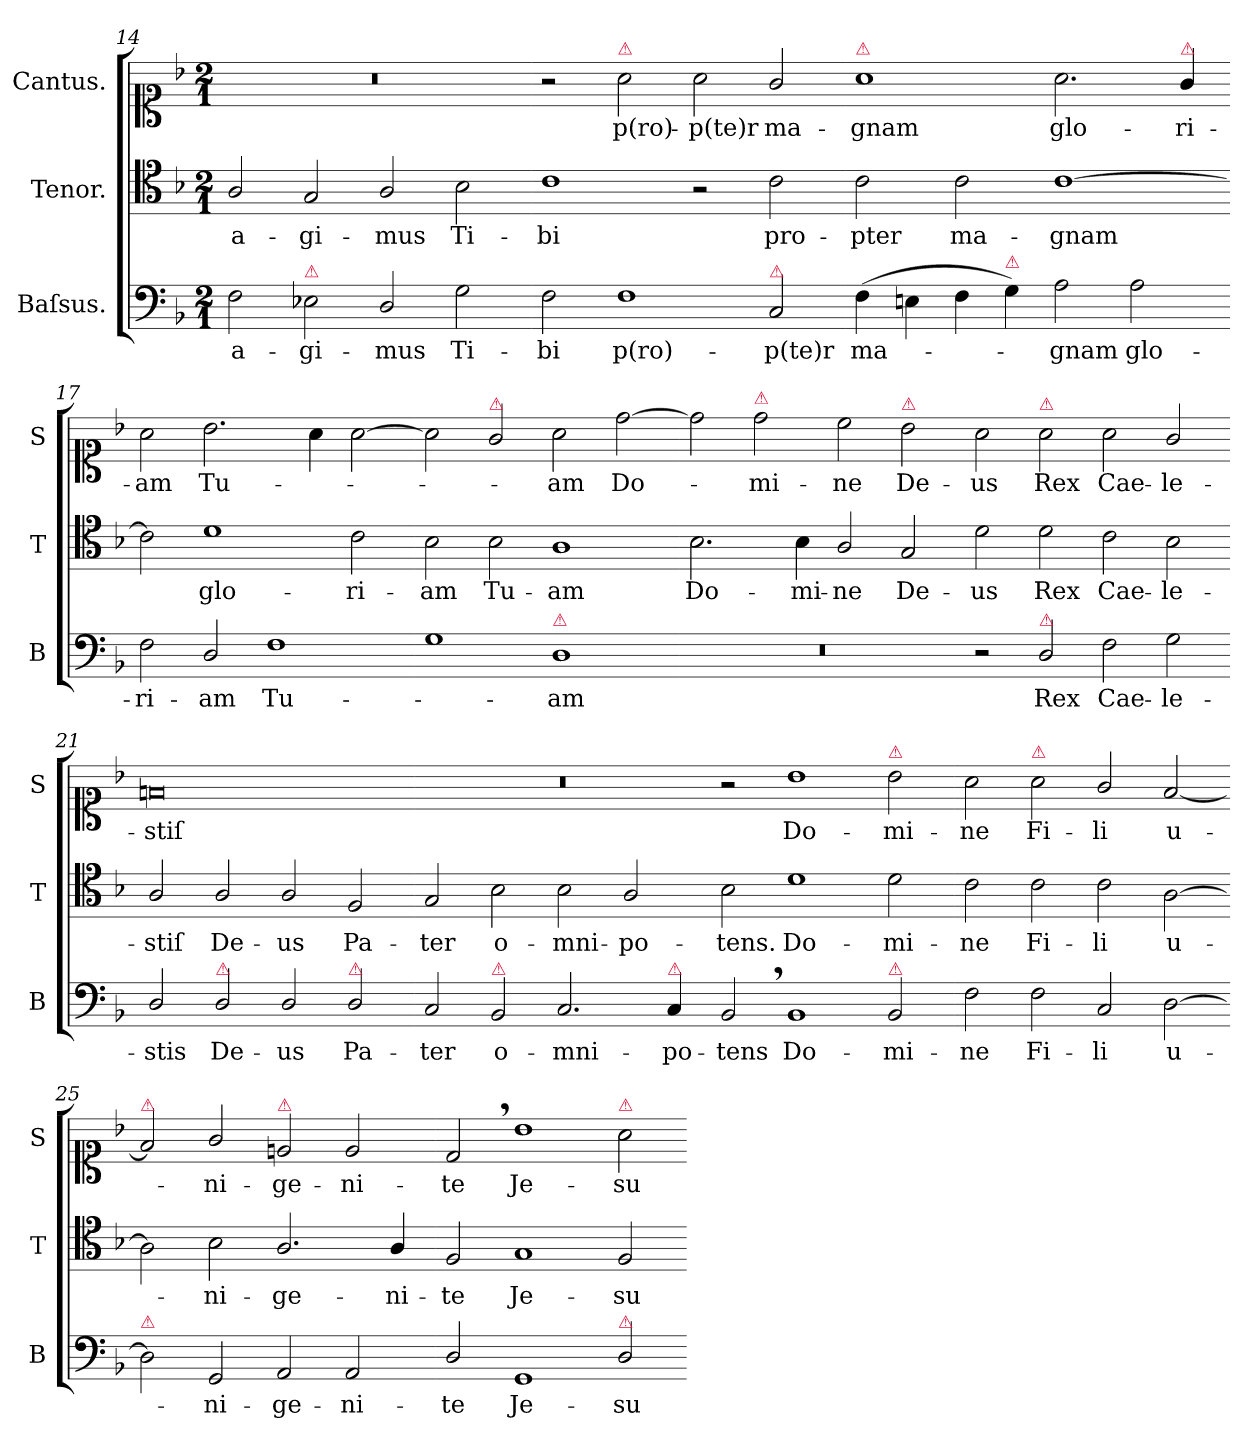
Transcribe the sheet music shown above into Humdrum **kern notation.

**kern	**text	**kern	**text	**kern	**text
*part3	*part3	*part2	*part2	*part1	*part1
*staff3	*staff3	*staff2	*staff2	*staff1	*staff1
*I"Baſsus.	*	*I"Tenor.	*	*I"Cantus.	*
*I'B	*	*I'T	*	*I'S	*
*clefF4	*	*clefC4	*	*clefC1	*
*k[b-]	*	*k[b-]	*	*k[b-]	*
*M2/1	*	*M2/1	*	*M2/1	*
=14	=14	=14	=14	=14	=14
2F\	a-	2A/	a-	0r	.
!LO:TX:a:color=crimson:t=⚠	!	!	!	!	!
2E-X\	-gi-	2G/	-gi-	.	.
2D/	-mus	2A/	-mus	.	.
2G\	Ti-	2B-\	Ti-	.	.
=15-	=15-	=15-	=15-	=15-	=15-
2F\	-bi	1c	-bi	2r	.
!	!	!	!	!LO:TX:a:color=crimson:t=⚠	!
1F	p(ro)-	.	.	2a\	p(ro)-
.	.	2r	.	2a\	-p(te)r
!LO:TX:a:color=crimson:t=⚠	!	!	!	!	!
2C/	-p(te)r	2c\	pro-	2g/	ma-
=16-	=16-	=16-	=16-	=16-	=16-
!	!	!	!	!LO:TX:a:color=crimson:t=⚠	!
(4F\	ma-	2c\	-pter	1a	-gnam
4En\	.	.	.	.	.
4F\	.	2c\	ma-	.	.
!LO:TX:a:color=crimson:t=⚠	!	!	!	!	!
4G\)	.	.	.	.	.
2A\	-gnam	[1c	-gnam	2.a\	glo-
2A\	glo-	.	.	.	.
!	!	!	!	!LO:TX:a:color=crimson:t=⚠	!
.	.	.	.	4g/	-ri-
=17-	=17-	=17-	=17-	=17-	=17-
2F\	-ri-	2c]	.	2a\	-am
2D/	-am	1d	glo-	2.b-\	Tu-
1F	Tu-	.	.	.	.
.	.	.	.	4a\	.
.	.	2c\	-ri-	[2a\	.
=18-	=18-	=18-	=18-	=18-	=18-
1G	.	2B-\	-am	2a\]	.
!	!	!	!	!LO:TX:a:color=crimson:t=⚠	!
.	.	2B-\	Tu-	2g/	.
!LO:TX:a:color=crimson:t=⚠	!	!	!	!	!
1D	-am	1A	-am	2a\	-am
.	.	.	.	[2dd\	Do-
=19-	=19-	=19-	=19-	=19-	=19-
0r	.	2.B-\	Do-	2dd\]	.
!	!	!	!	!LO:TX:a:color=crimson:t=⚠	!
.	.	.	.	2dd\	-mi-
.	.	4B-\	-mi-	.	.
.	.	2A/	-ne	2cc\	-ne
!	!	!	!	!LO:TX:a:color=crimson:t=⚠	!
.	.	2G/	De-	2b-\	De-
=20-	=20-	=20-	=20-	=20-	=20-
2r	.	2d\	-us	2a\	-us
!	!	!	!	!LO:TX:a:color=crimson:t=⚠	!
!LO:TX:a:color=crimson:t=⚠	!	!	!	!	!
2D/	Rex	2d\	Rex	2a\	Rex
2F\	Cae-	2c\	Cae-	2a\	Cae-
2G\	-le-	2B-\	-le-	2g/	-le-
=21-	=21-	=21-	=21-	=21-	=21-
2D/	-stis	2A/	-stiſ	0fn	-stiſ
!LO:TX:a:color=crimson:t=⚠	!	!	!	!	!
2D/	De-	2A/	De-	.	.
2D/	-us	2A/	-us	.	.
!LO:TX:a:color=crimson:t=⚠	!	!	!	!	!
2D/	Pa-	2F/	Pa-	.	.
=22-	=22-	=22-	=22-	=22-	=22-
2C/	-ter	2G/	-ter	0r	.
!LO:TX:a:color=crimson:t=⚠	!	!	!	!	!
2BB-/	o-	2B-\	o-	.	.
2.C/	-mni-	2B-\	-mni-	.	.
.	.	2A/	-po-	.	.
!LO:TX:a:color=crimson:t=⚠	!	!	!	!	!
4C/	-po-	.	.	.	.
=23-	=23-	=23-	=23-	=23-	=23-
2BB-,</	-tens	2B-\	-tens.	2r	.
1BB-	Do-	1d	Do-	1b-	Do-
!	!	!	!	!LO:TX:a:color=crimson:t=⚠	!
!LO:TX:a:color=crimson:t=⚠	!	!	!	!	!
2BB-/	-mi-	2d\	-mi-	2b-\	-mi-
=24-	=24-	=24-	=24-	=24-	=24-
2F\	-ne	2c\	-ne	2a\	-ne
!	!	!	!	!LO:TX:a:color=crimson:t=⚠	!
2F\	Fi-	2c\	Fi-	2a\	Fi-
2C/	-li	2c\	-li	2g/	-li
[2D\	u-	[2A\	u-	[2f/	u-
=25-	=25-	=25-	=25-	=25-	=25-
!	!	!	!	!LO:TX:a:color=crimson:t=⚠	!
!LO:TX:a:color=crimson:t=⚠	!	!	!	!	!
2D\]	.	2A\]	.	2f/]	.
2GG/	-ni-	2B-\	-ni-	2g/	-ni-
!	!	!	!	!LO:TX:a:color=crimson:t=⚠	!
2AA/	-ge-	2.A/	-ge-	2en/	-ge-
2AA/	-ni-	.	.	2e/	-ni-
.	.	4A/	-ni-	.	.
=26-	=26-	=26-	=26-	=26-	=26-
2D/	-te	2F/	-te	2d,</	-te
1GG	Je-	1G	Je-	1b-	Je-
!	!	!	!	!LO:TX:a:color=crimson:t=⚠	!
!LO:TX:a:color=crimson:t=⚠	!	!	!	!	!
2D/	-su	2F/	-su	2a\	-su
=-	=-	=-	=-	=-	=-
*-	*-	*-	*-	*-	*-
